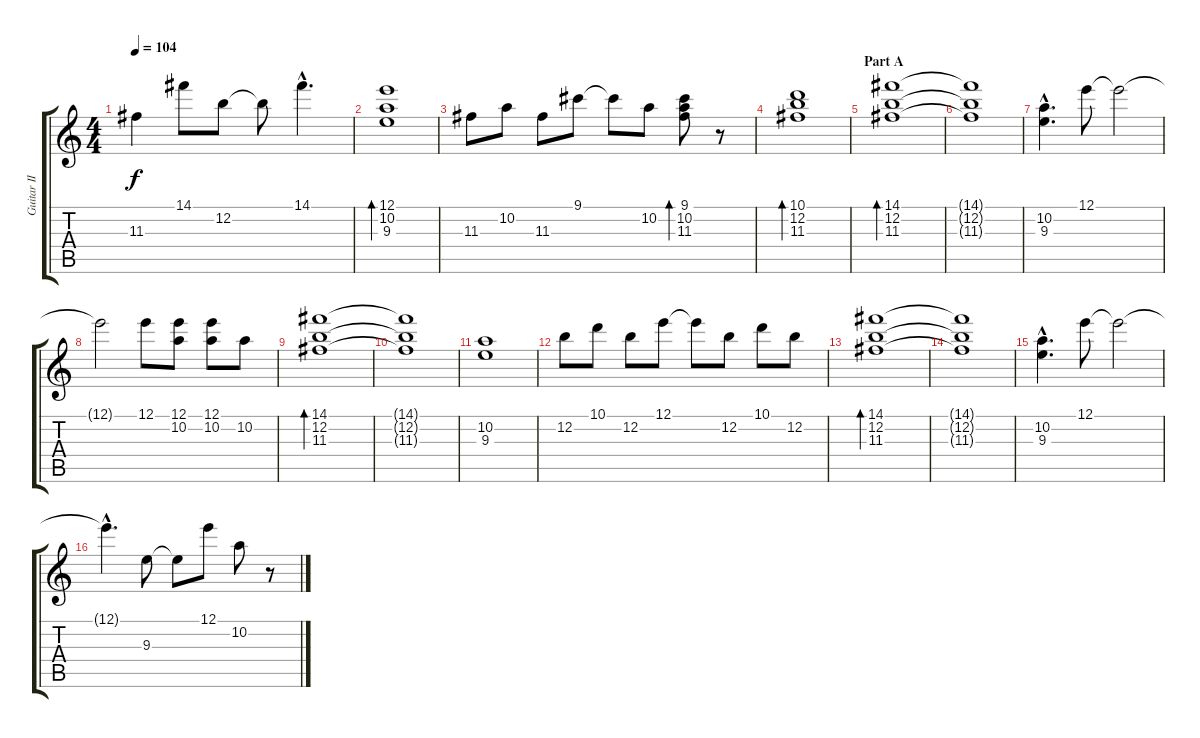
\track ("Guitar II (Die)" "Guitar II ") {instrument distortionguitar}
\staff {score tabs}
\tuning (E4 B3 G3 D3 A2 E2) {hide}
\ts (4 4)
\tempo 104
\clef g2
\ks c
11.3.4{dy f} 14.1.8 12.2.8 12.2{t}.8 14.1{hac}.4{d} |
(12.1 10.2 9.3).1{bd 480} |
11.3.8 10.2.8 11.3.8 9.1.8 9.1{t}.8 10.2.8 (9.1 10.2 11.3).8{bd 240} r.8 |
(10.1 12.2 11.3).1{bd 480} |
\section ("" "Part A")
(14.1 12.2 11.3).1{bd 480} |
(14.1{t} 12.2{t} 11.3{t}).1 |
(10.2{hac} 9.3{hac}).4{d} 12.1.8 12.1{t}.2 |
12.1{t}.2 12.1.8 (12.1 10.2).8 (12.1 10.2).8 10.2.8 |
(14.1 12.2 11.3).1{bd 480} |
(14.1{t} 12.2{t} 11.3{t}).1 |
(10.2 9.3).1 |
12.2.8 10.1.8 12.2.8 12.1.8 12.1{t}.8 12.2.8 10.1.8 12.2.8 |
(14.1 12.2 11.3).1{bd 480} |
(14.1{t} 12.2{t} 11.3{t}).1 |
(10.2{hac} 9.3{hac}).4{d} 12.1.8 12.1{t}.2 |
12.1{hac t}.4{d} 9.3.8 9.3{t}.8 12.1.8 10.2.8 r.8
